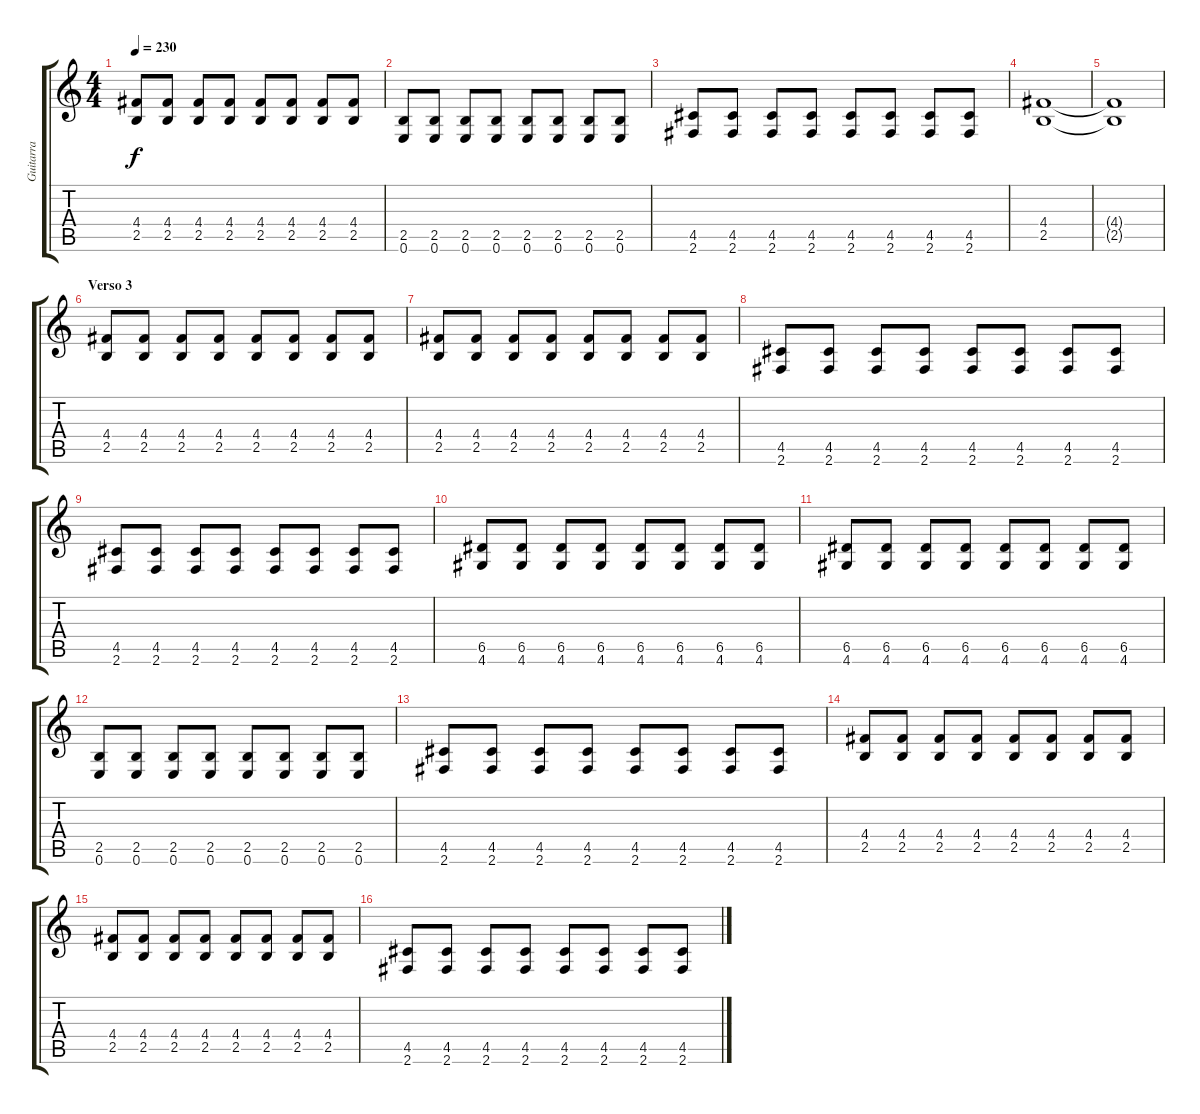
\track ("Guitarra" "Guitarra") {instrument overdrivenguitar}
\staff {score tabs}
\tuning (E4 B3 G3 D3 A2 E2) {hide}
\ts (4 4)
\tempo 230
\clef g2
\ks c
(4.4 2.5).8{dy f} (4.4 2.5).8 (4.4 2.5).8 (4.4 2.5).8 (4.4 2.5).8 (4.4 2.5).8 (4.4 2.5).8 (4.4 2.5).8 |
(2.5 0.6).8 (2.5 0.6).8 (2.5 0.6).8 (2.5 0.6).8 (2.5 0.6).8 (2.5 0.6).8 (2.5 0.6).8 (2.5 0.6).8 |
(4.5 2.6).8 (4.5 2.6).8 (4.5 2.6).8 (4.5 2.6).8 (4.5 2.6).8 (4.5 2.6).8 (4.5 2.6).8 (4.5 2.6).8 |
(4.4 2.5).1 |
(4.4{t} 2.5{t}).1 |
\section ("" "Verso 3")
(4.4 2.5).8 (4.4 2.5).8 (4.4 2.5).8 (4.4 2.5).8 (4.4 2.5).8 (4.4 2.5).8 (4.4 2.5).8 (4.4 2.5).8 |
(4.4 2.5).8 (4.4 2.5).8 (4.4 2.5).8 (4.4 2.5).8 (4.4 2.5).8 (4.4 2.5).8 (4.4 2.5).8 (4.4 2.5).8 |
(4.5 2.6).8 (4.5 2.6).8 (4.5 2.6).8 (4.5 2.6).8 (4.5 2.6).8 (4.5 2.6).8 (4.5 2.6).8 (4.5 2.6).8 |
(4.5 2.6).8 (4.5 2.6).8 (4.5 2.6).8 (4.5 2.6).8 (4.5 2.6).8 (4.5 2.6).8 (4.5 2.6).8 (4.5 2.6).8 |
(6.5 4.6).8 (6.5 4.6).8 (6.5 4.6).8 (6.5 4.6).8 (6.5 4.6).8 (6.5 4.6).8 (6.5 4.6).8 (6.5 4.6).8 |
(6.5 4.6).8 (6.5 4.6).8 (6.5 4.6).8 (6.5 4.6).8 (6.5 4.6).8 (6.5 4.6).8 (6.5 4.6).8 (6.5 4.6).8 |
(2.5 0.6).8 (2.5 0.6).8 (2.5 0.6).8 (2.5 0.6).8 (2.5 0.6).8 (2.5 0.6).8 (2.5 0.6).8 (2.5 0.6).8 |
(4.5 2.6).8 (4.5 2.6).8 (4.5 2.6).8 (4.5 2.6).8 (4.5 2.6).8 (4.5 2.6).8 (4.5 2.6).8 (4.5 2.6).8 |
(4.4 2.5).8 (4.4 2.5).8 (4.4 2.5).8 (4.4 2.5).8 (4.4 2.5).8 (4.4 2.5).8 (4.4 2.5).8 (4.4 2.5).8 |
(4.4 2.5).8 (4.4 2.5).8 (4.4 2.5).8 (4.4 2.5).8 (4.4 2.5).8 (4.4 2.5).8 (4.4 2.5).8 (4.4 2.5).8 |
(4.5 2.6).8 (4.5 2.6).8 (4.5 2.6).8 (4.5 2.6).8 (4.5 2.6).8 (4.5 2.6).8 (4.5 2.6).8 (4.5 2.6).8
